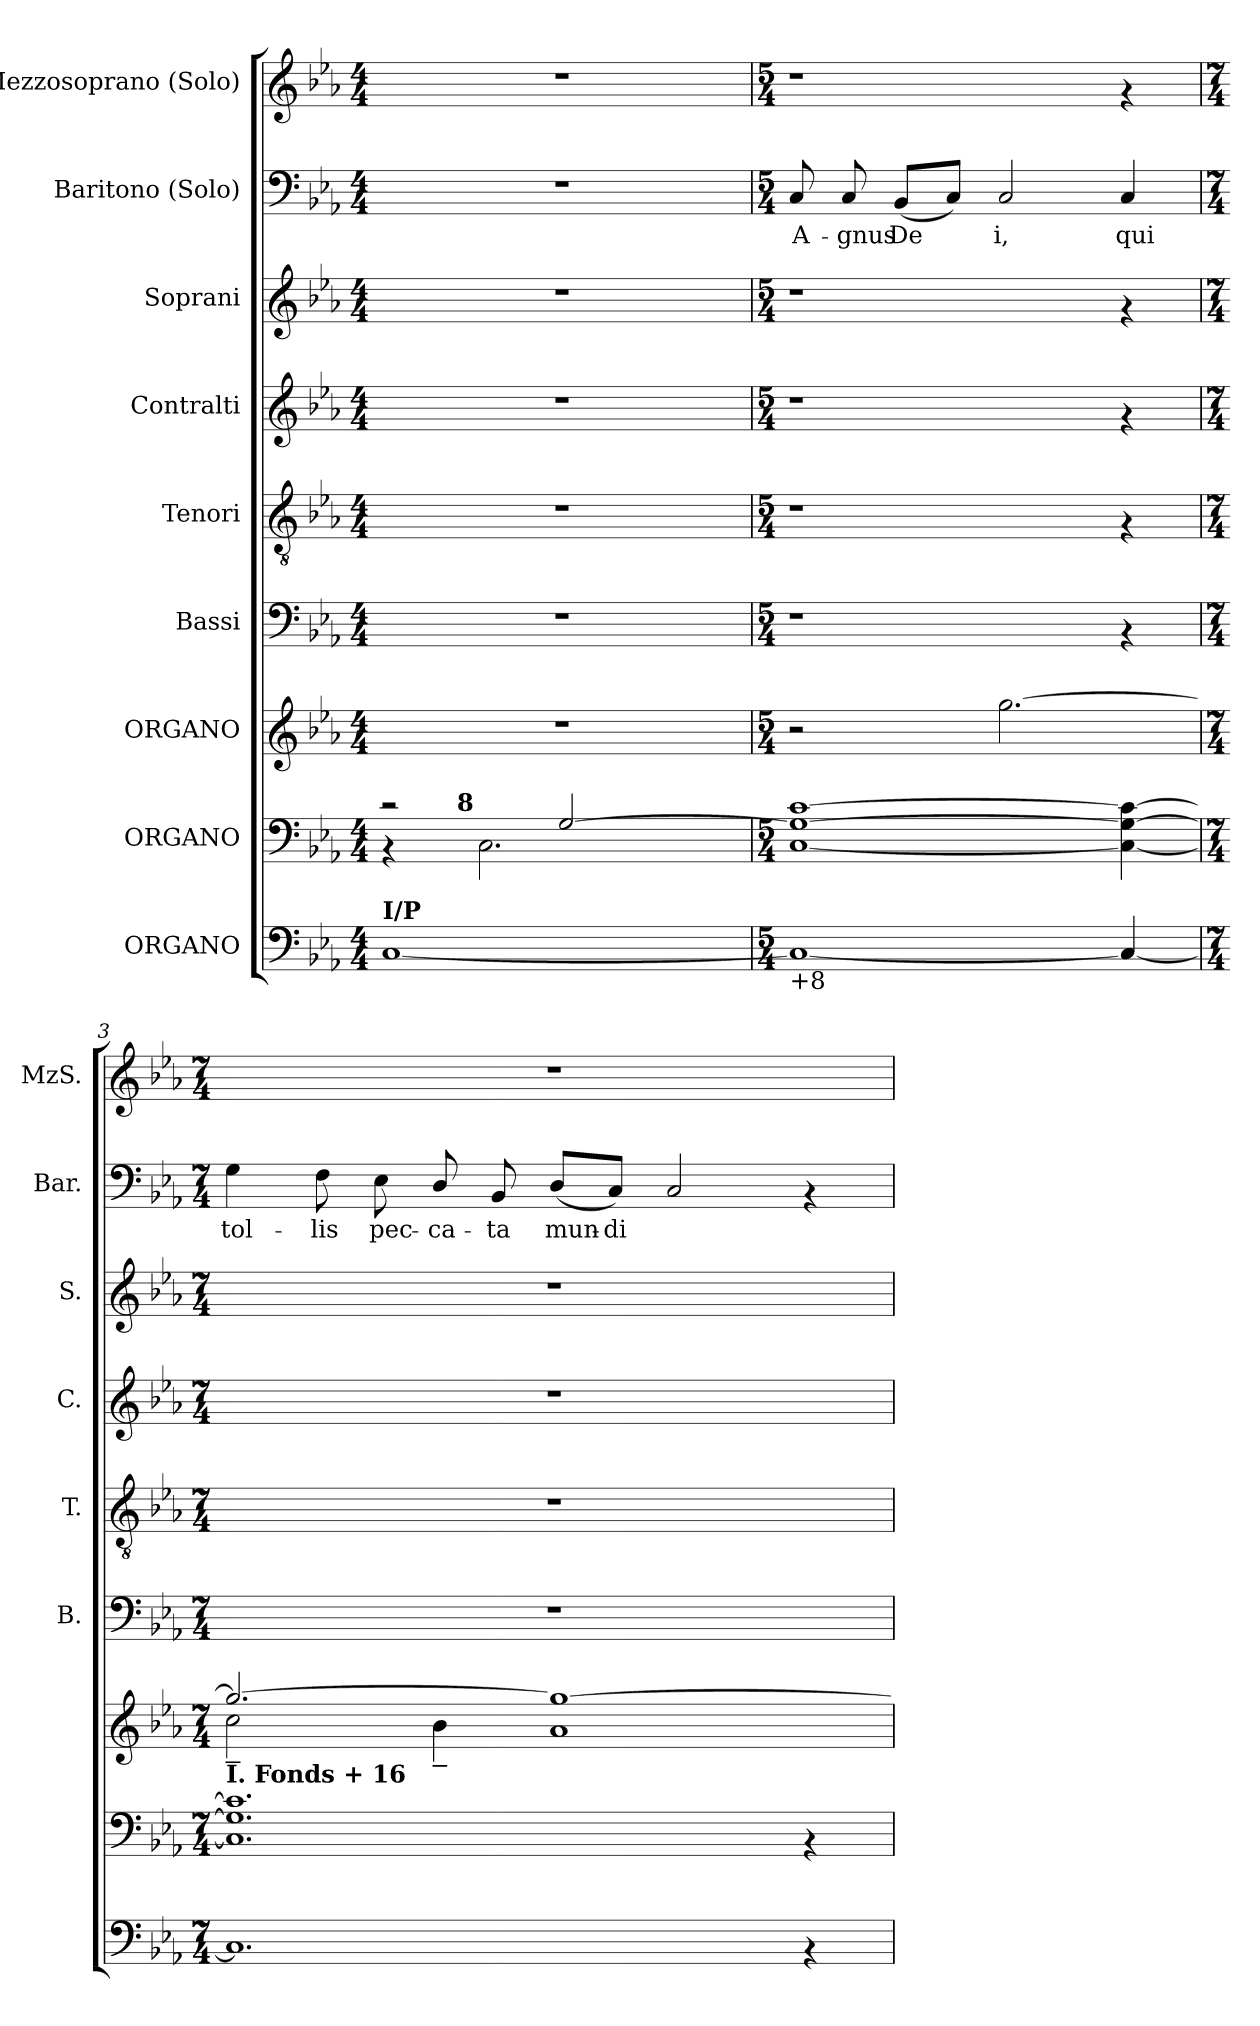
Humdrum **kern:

**kern	**kern	**kern	**kern	**kern	**kern	**kern	**kern	**text	**kern
*part9	*part8	*part7	*part6	*part5	*part4	*part3	*part2	*part2	*part1
*staff9	*staff8	*staff7	*staff6	*staff5	*staff4	*staff3	*staff2	*staff2	*staff1
*I"ORGANO	*I"ORGANO	*I"ORGANO	*I"Bassi	*I"Tenori	*I"Contralti	*I"Soprani	*I"Baritono (Solo)	*	*I"Mezzosoprano (Solo)
*	*	*	*I'B.	*I'T.	*I'C.	*I'S.	*I'Bar.	*	*I'MzS.
*clefF4	*clefF4	*clefG2	*clefF4	*clefGv2	*clefG2	*clefG2	*clefF4	*	*clefG2
*k[b-e-a-]	*k[b-e-a-]	*k[b-e-a-]	*k[b-e-a-]	*k[b-e-a-]	*k[b-e-a-]	*k[b-e-a-]	*k[b-e-a-]	*	*k[b-e-a-]
*E-:	*E-:	*E-:	*E-:	*E-:	*E-:	*E-:	*E-:	*	*E-:
*M4/4	*M4/4	*M4/4	*M4/4	*M4/4	*M4/4	*M4/4	*M4/4	*	*M4/4
=1	=1	=1	=1	=1	=1	=1	=1	=1	=1
*	*^	*	*	*	*	*	*	*	*
!	!	!	!	!	!	!	!	!	!	!LO:TX:a:t=Austero, grave
!LO:TX:a:B:t=I/P	!	!	!	!	!	!	!	!	!	!
*	*	*^	*	*	*	*	*	*	*	*^
[<1C	2rc	4rAA	8..ryy	1r	1r	1r	1r	1r	1r	.	1r	2.ryy
!	!	!	!LO:TX:a:B:t=8	!	!	!	!	!	!	!	!	!
.	.	.	2ryy	.	.	.	.	.	.	.	.	.
.	.	2.C\	.	.	.	.	.	.	.	.	.	.
.	[>2G/	.	.	.	.	.	.	.	.	.	.	.
.	.	.	4ryy	.	.	.	.	.	.	.	.	.
*	*	*	*	*	*	*	*	*	*	*	*MM50	*
.	.	.	.	.	.	.	.	.	.	.	.	4ryy
.	.	.	32ryy	.	.	.	.	.	.	.	.	.
*	*v	*v	*v	*	*	*	*	*	*	*	*v	*v
=2	=2	=2	=2	=2	=2	=2	=2	=2	=2
*M5/4	*M5/4	*M5/4	*M5/4	*M5/4	*M5/4	*M5/4	*M5/4	*	*M5/4
*	*^	*	*	*	*	*	*	*	*^
*	*	*^	*	*	*	*	*	*	*	*	*
!LO:TX:b:t=+8	!	!	!	!	!	!	!	!	!	!	!	!
!	!	!	!	!	!	!	!	!	!	!LO:LY:b	!	!
*	*v	*v	*v	*	*	*	*	*	*	*	*v	*v
1C_	[<1C 1G_ [>1c	2r	1r	1r	1r	1r	8C/	A-	1r
!	!	!	!	!	!	!	!	!LO:LY:b	!
.	.	.	.	.	.	.	8C/	-gnus	.
!	!	!	!	!	!	!	!	!LO:LY:b	!
.	.	.	.	.	.	.	(<8BB-/L	De	.
.	.	.	.	.	.	.	8C/J)	.	.
!	!	!	!	!	!	!	!	!LO:LY:b	!
.	.	[>2.gg\	.	.	.	.	2C/	i,	.
!	!	!	!	!	!	!	!	!LO:LY:b	!
4C/_	4C\_ 4G\_ 4c\_	.	4rAA	4rF	4rf	4rf	4C/	qui	4rf
=3	=3	=3	=3	=3	=3	=3	=3	=3	=3
*M7/4	*M7/4	*M7/4	*M7/4	*M7/4	*M7/4	*M7/4	*M7/4	*	*M7/4
*	*	*^	*	*	*	*	*	*	*
!	!	!LO:TX:b:B:t=I. Fonds + 16	!	!	!	!	!	!	!	!
!	!	!	!	!	!	!	!	!	!LO:LY:b	!
1.C]	1.C] 1.G] 1.c]	2.gg/_	2cc~<\	1..r	1..r	1..r	1..r	4G\	tol-	1..r
!	!	!	!	!	!	!	!	!	!LO:LY:b	!
.	.	.	.	.	.	.	.	8F\	-lis	.
!	!	!	!	!	!	!	!	!	!LO:LY:b	!
.	.	.	.	.	.	.	.	8E-\	pec-	.
!	!	!	!	!	!	!	!	!	!LO:LY:b	!
.	.	.	4b-~<\	.	.	.	.	8D/	-ca-	.
!	!	!	!	!	!	!	!	!	!LO:LY:b	!
.	.	.	.	.	.	.	.	8BB-/	-ta	.
!	!	!	!	!	!	!	!	!	!LO:LY:b	!
.	.	1gg_	1a-	.	.	.	.	(<8D/L	mun-	.
!	!	!	!	!	!	!	!	!	!LO:LY:b	!
.	.	.	.	.	.	.	.	8C/J)	-di	.
.	.	.	.	.	.	.	.	2C/	.	.
4rAA	4rAA	.	.	.	.	.	.	4rAA	.	.
*	*	*v	*v	*	*	*	*	*	*	*
=	=	=	=	=	=	=	=	=	=
*-	*-	*-	*-	*-	*-	*-	*-	*-	*-
